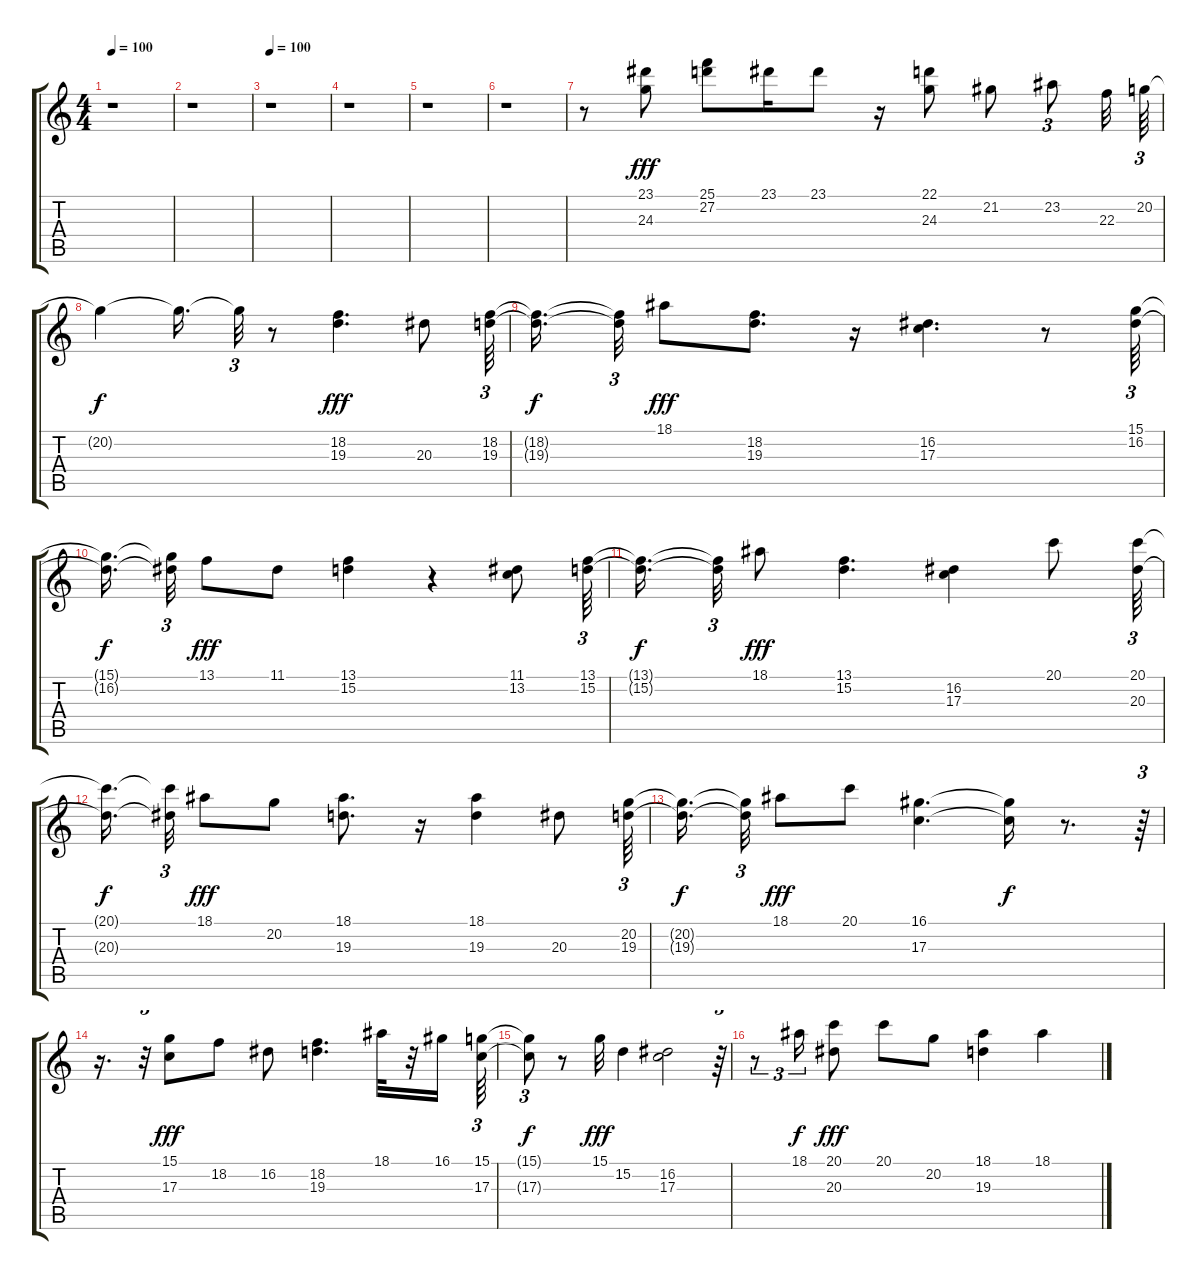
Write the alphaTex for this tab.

\track "" {instrument flute}
\staff {score tabs}
\tuning (E4 B3 G3 D3 A2 E2) {hide}
\ts (4 4)
\tempo 100
\clef g2
\ks c
r.1{dy fff} |
r.1 |
\tempo 100
r.1 |
r.1 |
r.1 |
r.1 |
r.8 (23.1 24.3).8 (25.1 27.2).8 23.1.16 23.1.8 r.16 (22.1 24.3).8 21.2.8 23.2.8{tu (3 2)} 22.3.32 20.2.64{tu (3 2)} |
20.2{t}.4{dy f} 20.2{t}.16{d} 20.2{t}.32{tu (3 2)} r.8 (18.2 19.3).4{d dy fff} 20.3.8 (18.2 19.3).64{tu (3 2)} |
(18.2{t} 19.3{t}).16{d dy f} (18.2{t} 19.3{t}).32{tu (3 2)} 18.1.8{dy fff} (18.2 19.3).8{d} r.16 (16.2 17.3).4{d} r.8 (15.1 16.2).64{tu (3 2)} |
(15.1{t} 16.2{t}).16{d dy f} (15.1{t} 16.2{t}).32{tu (3 2)} 13.1.8{dy fff} 11.1.8 (13.1 15.2).4 r.4 (11.1 13.2).8 (13.1 15.2).64{tu (3 2)} |
(13.1{t} 15.2{t}).16{d dy f} (13.1{t} 15.2{t}).32{tu (3 2)} 18.1.8{dy fff} (13.1 15.2).4{d} (16.2 17.3).4 20.1.8 (20.1 20.3).64{tu (3 2)} |
(20.1{t} 20.3{t}).16{d dy f} (20.1{t} 20.3{t}).32{tu (3 2)} 18.1.8{dy fff} 20.2.8 (18.1 19.3).8{d} r.16 (18.1 19.3).4 20.3.8 (20.2 19.3).64{tu (3 2)} |
(20.2{t} 19.3{t}).16{d dy f} (20.2{t} 19.3{t}).32{tu (3 2)} 18.1.8{dy fff} 20.1.8 (16.1 17.3).4{d} (16.1{t} 17.3{t}).16{dy f} r.8{d} r.64{tu (3 2)} |
r.16{d} r.32{tu (3 2)} (15.1 17.3).8{dy fff} 18.2.8 16.2.8 (18.2 19.3).4{d} 18.1.32 r.32 16.1.16 (15.1 17.3).64{tu (3 2)} |
(15.1{t} 17.3{t}).8{tu (3 2) dy f} r.8 15.1.32{dy fff} 15.2.4 (16.2 17.3).2 r.64{tu (3 2)} |
r.8{tu (3 2)} 18.1.16{tu (3 2) dy f} (20.1 20.3).8{dy fff} 20.1.8 20.2.8 (18.1 19.3).4 18.1.4
